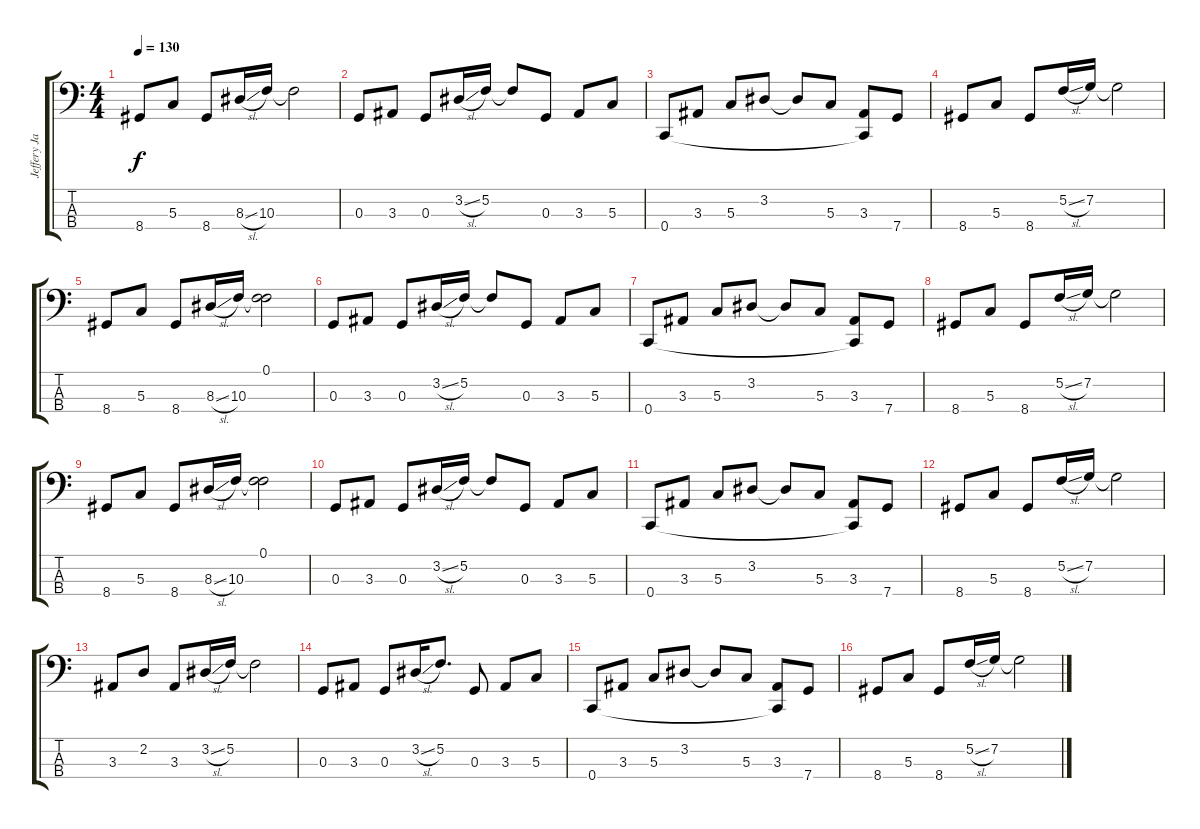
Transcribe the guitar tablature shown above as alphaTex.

\track ("Jeffery Jarvis" "Jeffery Ja") {instrument electricbassfinger}
\staff {score tabs}
\tuning (F2 C2 G1 C1) {hide}
\ts (4 4)
\tempo 130
\clef f4
\ks c
8.4.8{dy f} 5.3.8 8.4.8 8.3{sl}.16 10.3.16 10.3{t}.2 |
0.3.8 3.3.8 0.3.8 3.2{sl}.16 5.2.16 5.2{t}.8 0.3.8 3.3.8 5.3.8 |
0.4.8 3.3.8 5.3.8 3.2.8 3.2{t}.8 5.3.8 (3.3 0.4{t}).8 7.4.8 |
8.4.8 5.3.8 8.4.8 5.2{sl}.16 7.2.16 7.2{t}.2 |
8.4.8 5.3.8 8.4.8 8.3{sl}.16 10.3.16 (0.1 10.3{t}).2 |
0.3.8 3.3.8 0.3.8 3.2{sl}.16 5.2.16 5.2{t}.8 0.3.8 3.3.8 5.3.8 |
0.4.8 3.3.8 5.3.8 3.2.8 3.2{t}.8 5.3.8 (3.3 0.4{t}).8 7.4.8 |
8.4.8 5.3.8 8.4.8 5.2{sl}.16 7.2.16 7.2{t}.2 |
8.4.8 5.3.8 8.4.8 8.3{sl}.16 10.3.16 (0.1 10.3{t}).2 |
0.3.8 3.3.8 0.3.8 3.2{sl}.16 5.2.16 5.2{t}.8 0.3.8 3.3.8 5.3.8 |
0.4.8 3.3.8 5.3.8 3.2.8 3.2{t}.8 5.3.8 (3.3 0.4{t}).8 7.4.8 |
8.4.8 5.3.8 8.4.8 5.2{sl}.16 7.2.16 7.2{t}.2 |
3.3.8 2.2.8 3.3.8 3.2{sl}.16 5.2.16 5.2{t}.2 |
0.3.8 3.3.8 0.3.8 3.2{sl}.16 5.2.8{d} 0.3.8 3.3.8 5.3.8 |
0.4.8 3.3.8 5.3.8 3.2.8 3.2{t}.8 5.3.8 (3.3 0.4{t}).8 7.4.8 |
8.4.8 5.3.8 8.4.8 5.2{sl}.16 7.2.16 7.2{t}.2
